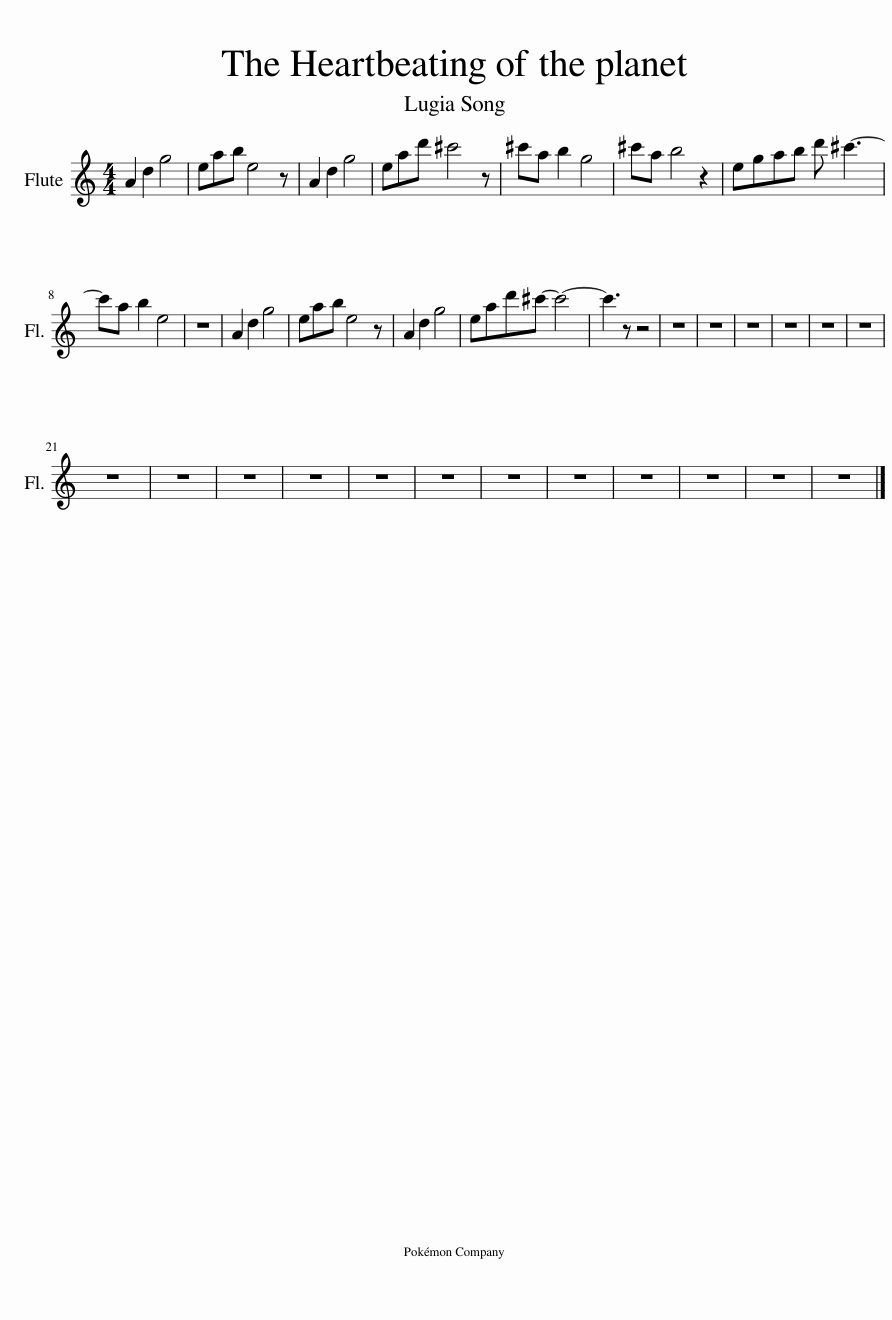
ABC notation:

X:1
L:1/8
M:4/4
I:linebreak $
K:C
V:1 treble
V:1
 A2 d2 g4 | eab e4 z | A2 d2 g4 | ead' ^c'4 z | ^c'a b2 g4 | %5
 ^c'a b4 z2 | egab d' ^c'3- |$ c'a b2 e4 | z8 | A2 d2 g4 | %10
 eab e4 z | A2 d2 g4 | ead'^c'- c'4- | c'3 z z4 | z8 | %15
 z8 | z8 | z8 | z8 | z8 |$ %20
 z8 | z8 | z8 | z8 | z8 | %25
 z8 | z8 | z8 | z8 | z8 | %30
 z8 | z8 |] %32
